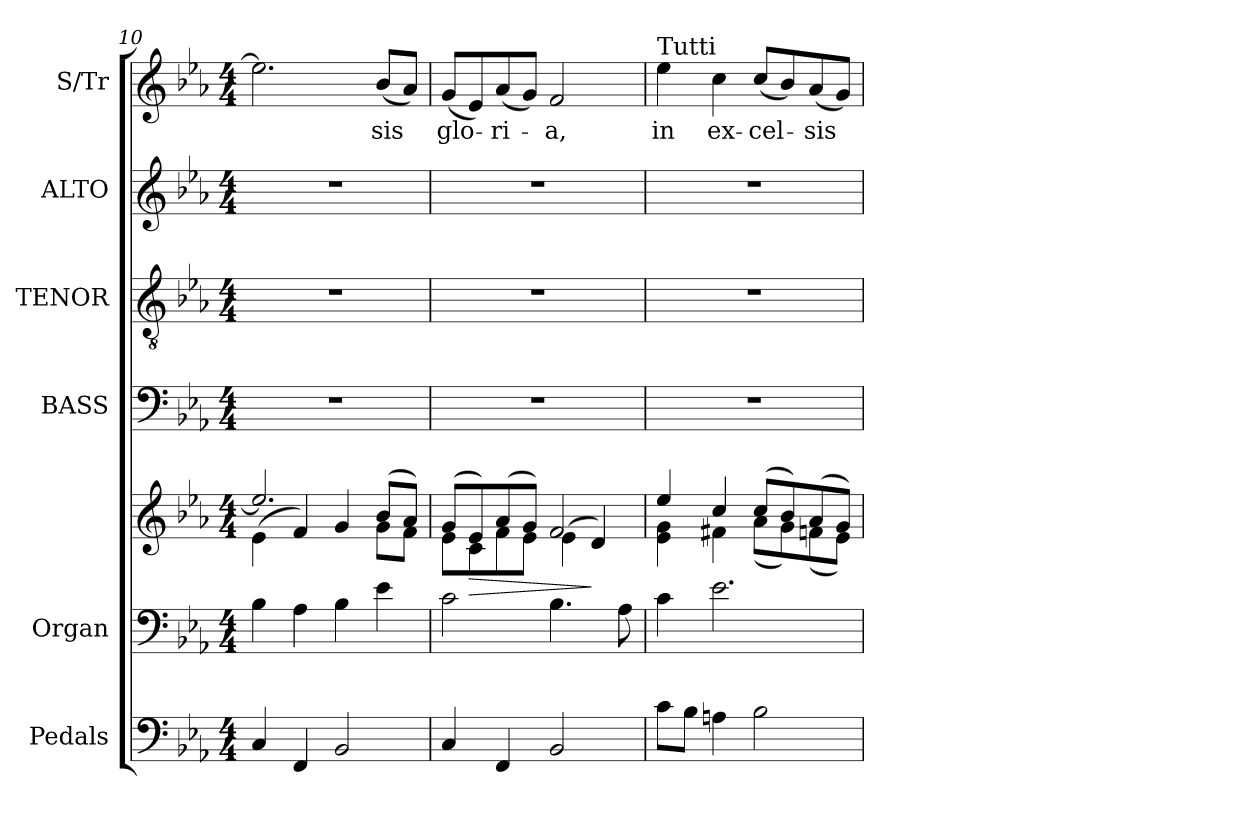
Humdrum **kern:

**kern	**kern	**kern	**dynam	**kern	**kern	**kern	**kern	**text
*part6	*part5	*part5	*part5	*part4	*part3	*part2	*part1	*part1
*staff7	*staff6	*staff5	*staff5/6	*staff4	*staff3	*staff2	*staff1	*staff1
*I"Pedals	*I"Organ	*	*	*I"BASS	*I"TENOR	*I"ALTO	*I"S/Tr	*
*I'Ped.	*I'Org.	*	*	*I'B.	*I'T.	*I'A.	*I'S.	*
*clefF4	*clefF4	*clefG2	*	*clefF4	*clefGv2	*clefG2	*clefG2	*
*	*	*	*	*	*ITrd7c12	*	*	*
*k[b-e-a-]	*k[b-e-a-]	*k[b-e-a-]	*	*k[b-e-a-]	*k[b-e-a-]	*k[b-e-a-]	*k[b-e-a-]	*
*E-:	*E-:	*E-:	*	*E-:	*E-:	*E-:	*E-:	*
*M4/4	*M4/4	*M4/4	*	*M4/4	*M4/4	*M4/4	*M4/4	*
=10	=10	=10	=10	=10	=10	=10	=10	=10
*	*	*^	*	*	*	*	*	*
4Ci/	4B-i\	2.ee-i/]	(4e-i\	.	1r	1r	1r	2.ee-i\]	.
4FFi/	4A-i\	.	4fi/)	.	.	.	.	.	.
2BB-i/	4B-i\	.	4gi/	.	.	.	.	.	.
!	!	!	!	!	!	!	!	!	!LO:LY:b:color=#000000
.	4e-i\	(8b-i/L	8gi\L	.	.	.	.	(8b-i/L	-sis
.	.	8a-i/J)	8fi\J	.	.	.	.	8a-i/J)	.
=11	=11	=11	=11	=11	=11	=11	=11	=11	=11
!	!	!	!	!	!	!	!	!	!LO:LY:b:color=#000000
4Ci/	2ci\	(8gi/L	8e-i\L	.	1r	1r	1r	(8gi/L	glo-
!	!	!	!	!LO:HP:b	!	!	!	!	!
.	.	8e-i/)	8ci\	>	.	.	.	8e-i/)	.
!	!	!	!	!	!	!	!	!	!LO:LY:b:color=#000000
4FFi/	.	(8a-i/	8fi\	.	.	.	.	(8a-i/	-ri-
.	.	8gi/J)	8e-i\J	.	.	.	.	8gi/J)	.
!	!	!	!	!	!	!	!	!	!LO:LY:b:color=#000000
2BB-i/	4.B-i\	2fi/	(4e-i\	.	.	.	.	2fi/	-a,
.	.	.	4di/)	]	.	.	.	.	.
.	8A-i\	.	.	.	.	.	.	.	.
=12	=12	=12	=12	=12	=12	=12	=12	=12	=12
!	!	!	!	!	!	!	!	!LO:TX:a:t=Tutti	!
!	!	!	!	!	!	!	!	!	!LO:LY:b:color=#000000
8ci\L	4ci\	4ee-i/	4e-i\ 4gi	.	1r	1r	1r	4ee-i\	in
8B-i\J	.	.	.	.	.	.	.	.	.
!	!	!	!	!	!	!	!	!	!LO:LY:b:color=#000000
4Ani\	2.e-i\	4cci/	4f#Xi\	.	.	.	.	4cci\	ex-
!	!	!	!	!	!	!	!	!	!LO:LY:b:color=#000000
2B-i\	.	(8cci/L	(8a-i\L	.	.	.	.	(8cci/L	-cel-
.	.	8b-i/)	8gi\)	.	.	.	.	8b-i/)	.
!	!	!	!	!	!	!	!	!	!LO:LY:b:color=#000000
.	.	(8a-i/	(8fni\	.	.	.	.	(8a-i/	-sis
.	.	8gi/J)	8e-i\J)	.	.	.	.	8gi/J)	.
*	*	*v	*v	*	*	*	*	*	*
=	=	=	=	=	=	=	=	=
*-	*-	*-	*-	*-	*-	*-	*-	*-
